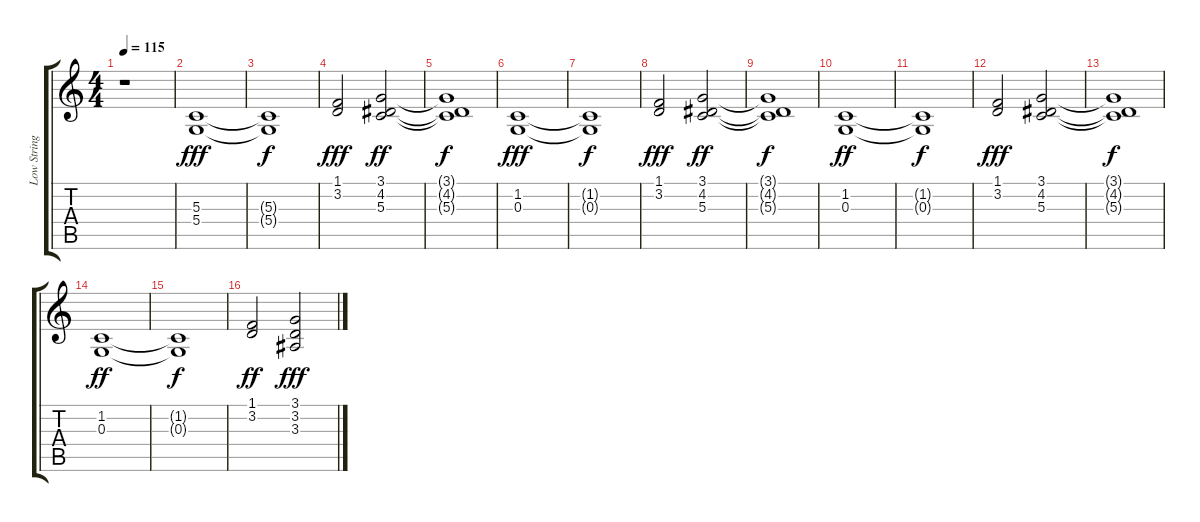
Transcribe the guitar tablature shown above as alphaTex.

\track ("Low Strings" "Low String") {instrument stringensemble2}
\staff {score tabs}
\tuning (E4 B3 G3 D3 A2 E2) {hide}
\ts (4 4)
\tempo 115
\clef g2
\ks c
r.1{dy fff instrument stringensemble2} |
(5.3 5.4).1{instrument stringensemble2} |
(5.3{t} 5.4{t}).1{dy f} |
(1.1 3.2).2{dy fff} (3.1 4.2 5.3).2{dy ff} |
(3.1{t} 4.2{t} 5.3{t}).1{dy f} |
(1.2 0.3).1{dy fff} |
(1.2{t} 0.3{t}).1{dy f} |
(1.1 3.2).2{dy fff} (3.1 4.2 5.3).2{dy ff} |
(3.1{t} 4.2{t} 5.3{t}).1{dy f} |
(1.2 0.3).1{dy ff} |
(1.2{t} 0.3{t}).1{dy f} |
(1.1 3.2).2{dy fff} (3.1 4.2 5.3).2 |
(3.1{t} 4.2{t} 5.3{t}).1{dy f} |
(1.2 0.3).1{dy ff} |
(1.2{t} 0.3{t}).1{dy f} |
(1.1 3.2).2{dy ff} (3.1 3.2 3.3).2{dy fff}
